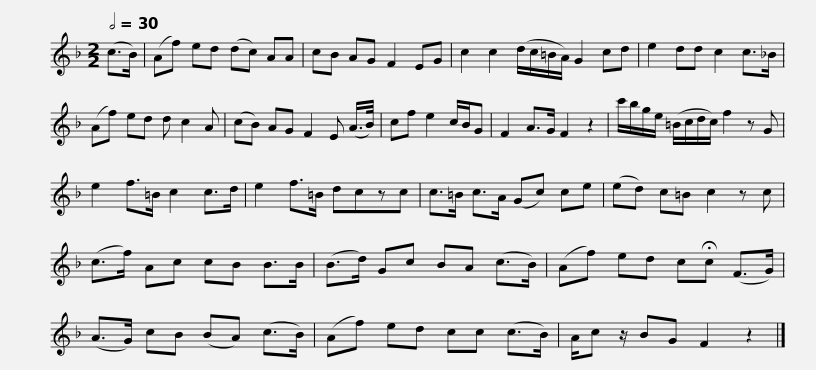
X:1
L:1/8
Q:1/2=30
M:2/2
I:linebreak $
K:F
V:1 treble
V:1
 (c>B) | (Af) ed (dc) AA | cB AG F2 EG | c2 c2 (d/c/=B/A/) G2 cd | e2 dd c2 c>_B |$ %5
 (Af) ed d c2 A | (cB) AG F2 E (A/>B/) | cf e2 c/B/G | F2 A>G F2 z2 | c'/b/g/e/ (=B/c/d/c/) f2 z G |$ %10
 e2 f>=B c2 c>d | e2 f>=B dczc | c>=B c>A (Gc) ce | (ed) c=B c2 z c | (c>f) Ac cB B>B |$ %15
 (B>d) Gc BA (c>B) |$ (Af) ed c!fermata!c (F>G) | (A>G) cB (BA) (c>B) | (Af) ed cc (c>B) | A/c z/ BG F2 z2 |] %20
